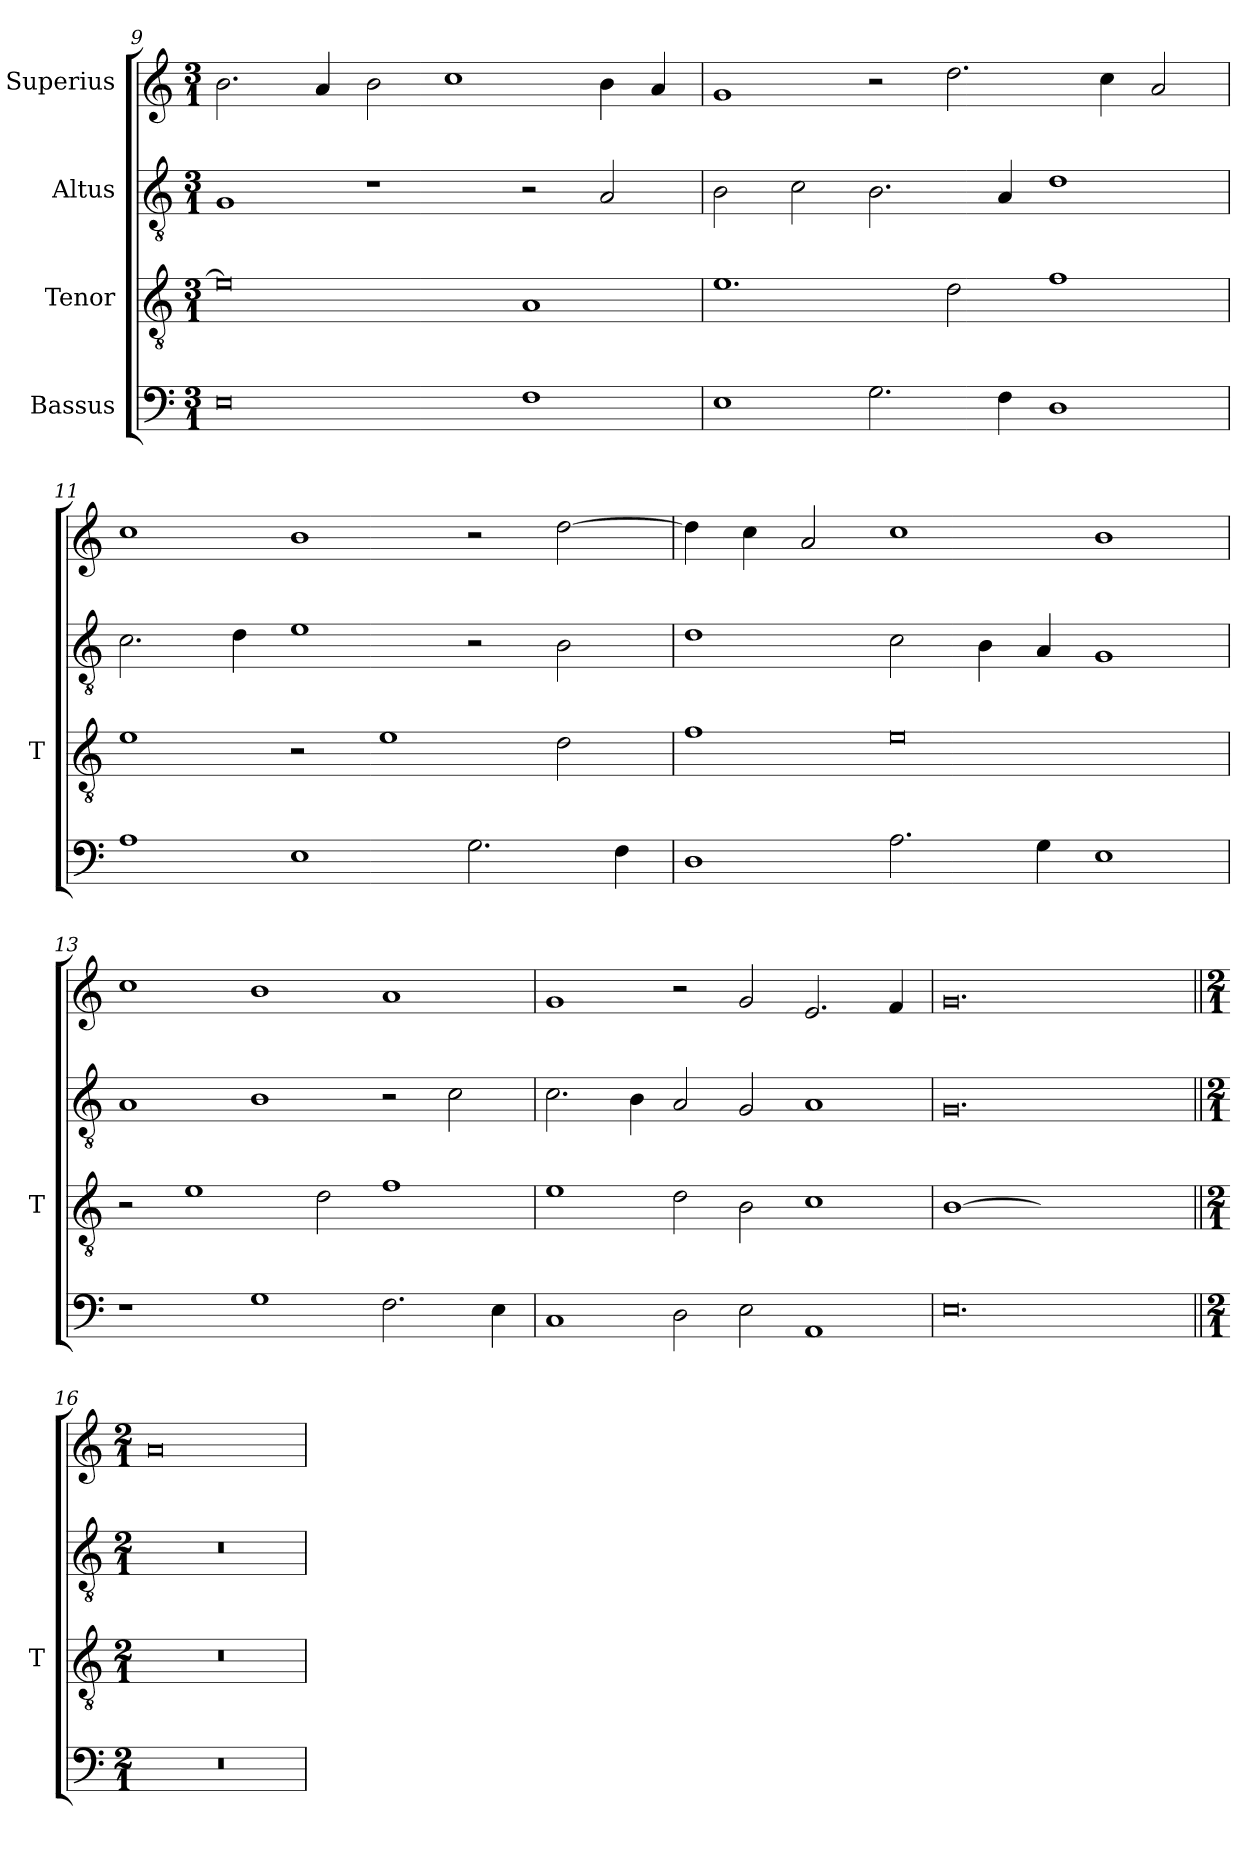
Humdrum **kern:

**kern	**kern	**kern	**kern
*part4	*part3	*part2	*part1
*staff4	*staff3	*staff2	*staff1
*I"Bassus	*I"Tenor	*I"Altus	*I"Superius
*	*I'T	*	*
*clefF4	*clefGv2	*clefGv2	*clefG2
*k[]	*k[]	*k[]	*k[]
*M3/1	*M3/1	*M3/1	*M3/1
=9	=9	=9	=9
0E	0e]	1G	2.b\
.	.	.	4a/
.	.	1r	2b\
.	.	.	1cc
1F	1A	2r	.
.	.	2A/	4b\
.	.	.	4a/
=10	=10	=10	=10
1E	1.e	2B\	1g
.	.	2c\	.
2.G\	.	2.B\	2r
.	2d\	.	2.dd\
4F\	.	4A/	.
1D	1f	1d	.
.	.	.	4cc\
.	.	.	2a/
=11	=11	=11	=11
1A	1e	2.c\	1cc
.	.	4d\	.
1E	2r	1e	1b
.	1e	.	.
2.G\	.	2r	2r
.	2d\	2B\	[2dd\
4F\	.	.	.
=12	=12	=12	=12
1D	1f	1d	4dd\]
.	.	.	4cc\
.	.	.	2a/
2.A\	0e	2c\	1cc
.	.	4B\	.
4G\	.	4A/	.
1E	.	1G	1b
=13	=13	=13	=13
1r	2r	1A	1cc
.	1e	.	.
1G	.	1B	1b
.	2d\	.	.
2.F\	1f	2r	1a
.	.	2c\	.
4E\	.	.	.
=14	=14	=14	=14
1C	1e	2.c\	1g
.	.	4B\	.
2D\	2d\	2A/	2r
2E\	2B\	2G/	2g/
1AA	1c	1A	2.e/
.	.	.	4f/
=15	=15	=15	=15
0.E	[1B	0.G	0.g
.	0Byy]	.	.
!!LO:LB:g=z
=16||	=16||	=16||	=16||
*M2/1	*M2/1	*M2/1	*M2/1
0r	0r	0r	0a
=	=	=	=
*-	*-	*-	*-
